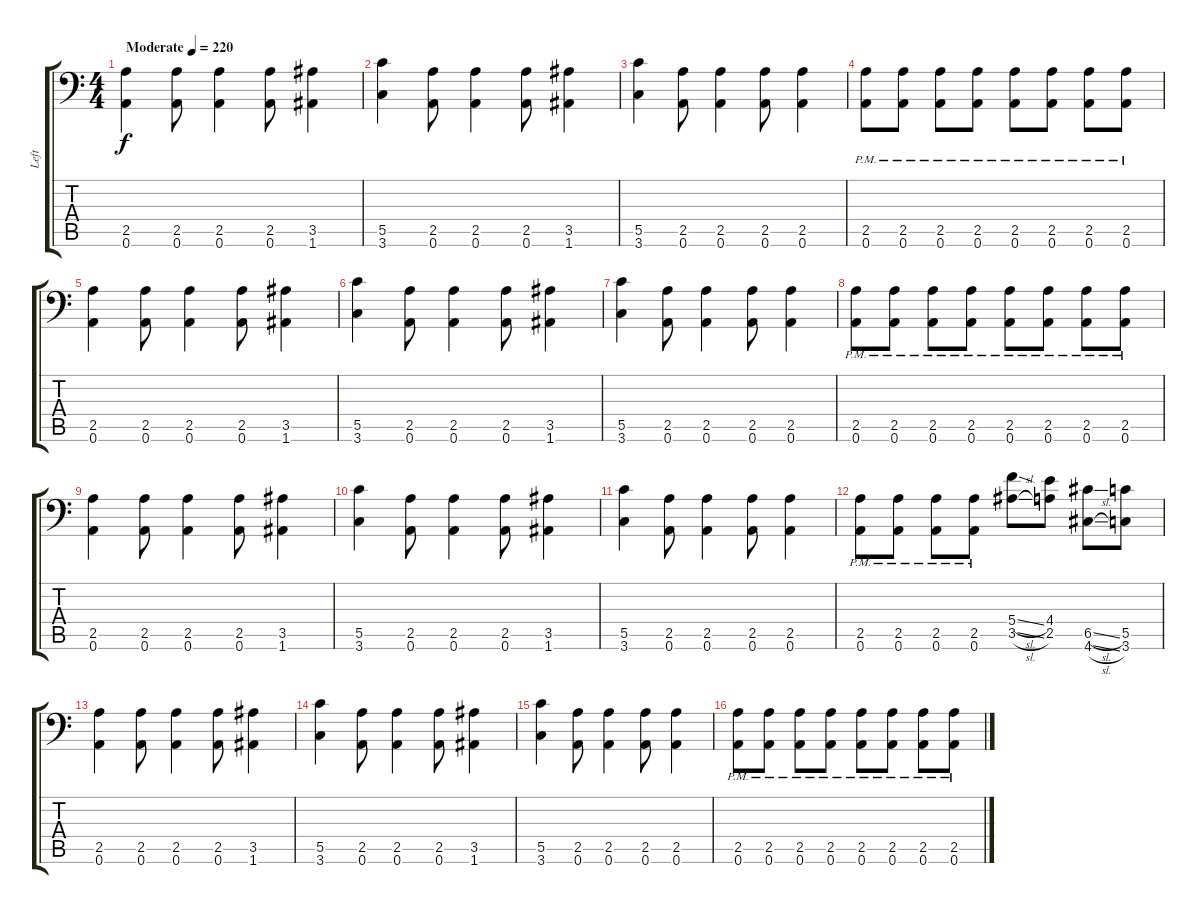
\track ("Left" "Left") {instrument distortionguitar}
\staff {score tabs}
\tuning (D4 A3 F3 C3 G2 A1) {hide}
\ts (4 4)
\tempo (220 "Moderate")
\clef f4
\ks c
(2.5 0.6).4{dy f instrument distortionguitar} (2.5 0.6).8 (2.5 0.6).4 (2.5 0.6).8 (3.5 1.6).4 |
(5.5 3.6).4 (2.5 0.6).8 (2.5 0.6).4 (2.5 0.6).8 (3.5 1.6).4 |
(5.5 3.6).4 (2.5 0.6).8 (2.5 0.6).4 (2.5 0.6).8 (2.5 0.6).4 |
(2.5{pm} 0.6{pm}).8 (2.5{pm} 0.6{pm}).8 (2.5{pm} 0.6{pm}).8 (2.5{pm} 0.6{pm}).8 (2.5{pm} 0.6{pm}).8 (2.5{pm} 0.6{pm}).8 (2.5{pm} 0.6{pm}).8 (2.5{pm} 0.6{pm}).8 |
(2.5 0.6).4 (2.5 0.6).8 (2.5 0.6).4 (2.5 0.6).8 (3.5 1.6).4 |
(5.5 3.6).4 (2.5 0.6).8 (2.5 0.6).4 (2.5 0.6).8 (3.5 1.6).4 |
(5.5 3.6).4 (2.5 0.6).8 (2.5 0.6).4 (2.5 0.6).8 (2.5 0.6).4 |
(2.5{pm} 0.6{pm}).8 (2.5{pm} 0.6{pm}).8 (2.5{pm} 0.6{pm}).8 (2.5{pm} 0.6{pm}).8 (2.5{pm} 0.6{pm}).8 (2.5{pm} 0.6{pm}).8 (2.5{pm} 0.6{pm}).8 (2.5{pm} 0.6{pm}).8 |
(2.5 0.6).4 (2.5 0.6).8 (2.5 0.6).4 (2.5 0.6).8 (3.5 1.6).4 |
(5.5 3.6).4 (2.5 0.6).8 (2.5 0.6).4 (2.5 0.6).8 (3.5 1.6).4 |
(5.5 3.6).4 (2.5 0.6).8 (2.5 0.6).4 (2.5 0.6).8 (2.5 0.6).4 |
(2.5{pm} 0.6{pm}).8 (2.5{pm} 0.6{pm}).8 (2.5{pm} 0.6{pm}).8 (2.5{pm} 0.6{pm}).8 (5.4{sl} 3.5{sl}).8 (4.4 2.5).8 (6.5{sl} 4.6{sl}).8 (5.5 3.6).8 |
(2.5 0.6).4 (2.5 0.6).8 (2.5 0.6).4 (2.5 0.6).8 (3.5 1.6).4 |
(5.5 3.6).4 (2.5 0.6).8 (2.5 0.6).4 (2.5 0.6).8 (3.5 1.6).4 |
(5.5 3.6).4 (2.5 0.6).8 (2.5 0.6).4 (2.5 0.6).8 (2.5 0.6).4 |
(2.5{pm} 0.6{pm}).8 (2.5{pm} 0.6{pm}).8 (2.5{pm} 0.6{pm}).8 (2.5{pm} 0.6{pm}).8 (2.5{pm} 0.6{pm}).8 (2.5{pm} 0.6{pm}).8 (2.5{pm} 0.6{pm}).8 (2.5{pm} 0.6{pm}).8
